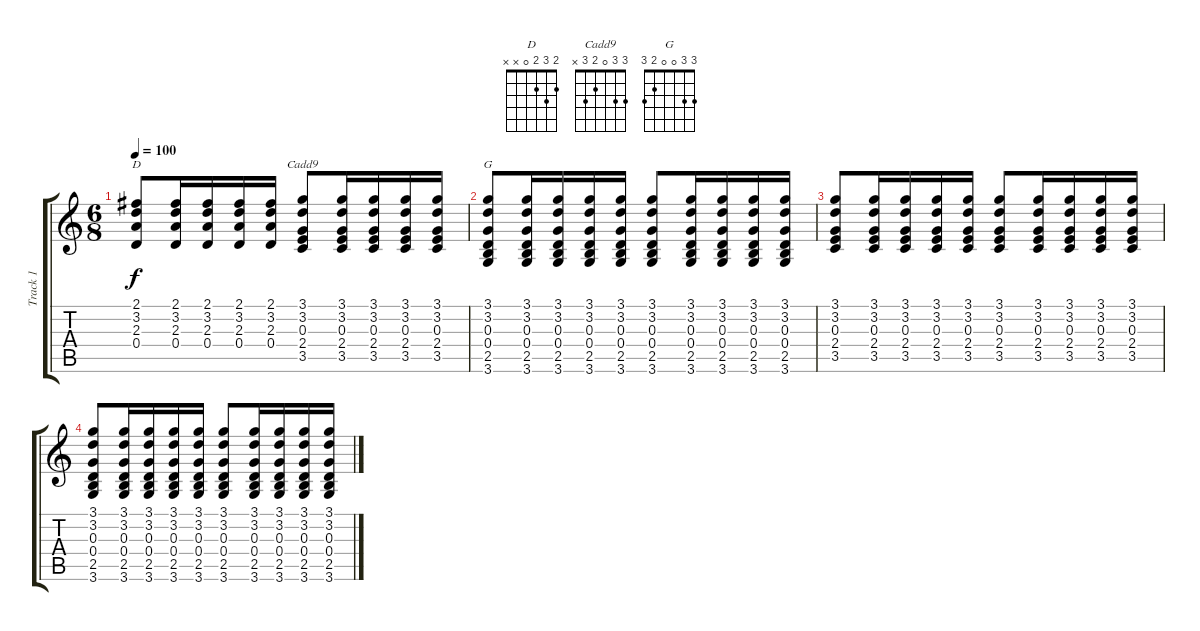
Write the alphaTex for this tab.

\track ("Track 1" "Track 1") {instrument acousticguitarsteel}
\staff {score tabs}
\tuning (E4 B3 G3 D3 A2 E2) {hide}
\chord ("D" 2 3 2 0 x x)
\chord ("Cadd9" 3 3 0 2 3 x)
\chord ("G" 3 3 0 0 2 3)
\ts (6 8)
\tempo 100
\clef g2
\ks c
(2.1 3.2 2.3 0.4).8{ch "D" dy f volume 8} (2.1 3.2 2.3 0.4).16 (2.1 3.2 2.3 0.4).16 (2.1 3.2 2.3 0.4).16 (2.1 3.2 2.3 0.4).16 (3.1 3.2 0.3 2.4 3.5).8{ch "Cadd9"} (3.1 3.2 0.3 2.4 3.5).16 (3.1 3.2 0.3 2.4 3.5).16 (3.1 3.2 0.3 2.4 3.5).16 (3.1 3.2 0.3 2.4 3.5).16 |
(3.1 3.2 0.3 0.4 2.5 3.6).8{ch "G"} (3.1 3.2 0.3 0.4 2.5 3.6).16 (3.1 3.2 0.3 0.4 2.5 3.6).16 (3.1 3.2 0.3 0.4 2.5 3.6).16 (3.1 3.2 0.3 0.4 2.5 3.6).16 (3.1 3.2 0.3 0.4 2.5 3.6).8 (3.1 3.2 0.3 0.4 2.5 3.6).16 (3.1 3.2 0.3 0.4 2.5 3.6).16 (3.1 3.2 0.3 0.4 2.5 3.6).16 (3.1 3.2 0.3 0.4 2.5 3.6).16 |
(3.1 3.2 0.3 2.4 3.5).8{volume 0} (3.1 3.2 0.3 2.4 3.5).16 (3.1 3.2 0.3 2.4 3.5).16 (3.1 3.2 0.3 2.4 3.5).16 (3.1 3.2 0.3 2.4 3.5).16 (3.1 3.2 0.3 2.4 3.5).8 (3.1 3.2 0.3 2.4 3.5).16 (3.1 3.2 0.3 2.4 3.5).16 (3.1 3.2 0.3 2.4 3.5).16 (3.1 3.2 0.3 2.4 3.5).16 |
(3.1 3.2 0.3 0.4 2.5 3.6).8 (3.1 3.2 0.3 0.4 2.5 3.6).16 (3.1 3.2 0.3 0.4 2.5 3.6).16 (3.1 3.2 0.3 0.4 2.5 3.6).16 (3.1 3.2 0.3 0.4 2.5 3.6).16 (3.1 3.2 0.3 0.4 2.5 3.6).8 (3.1 3.2 0.3 0.4 2.5 3.6).16 (3.1 3.2 0.3 0.4 2.5 3.6).16 (3.1 3.2 0.3 0.4 2.5 3.6).16 (3.1 3.2 0.3 0.4 2.5 3.6).16
